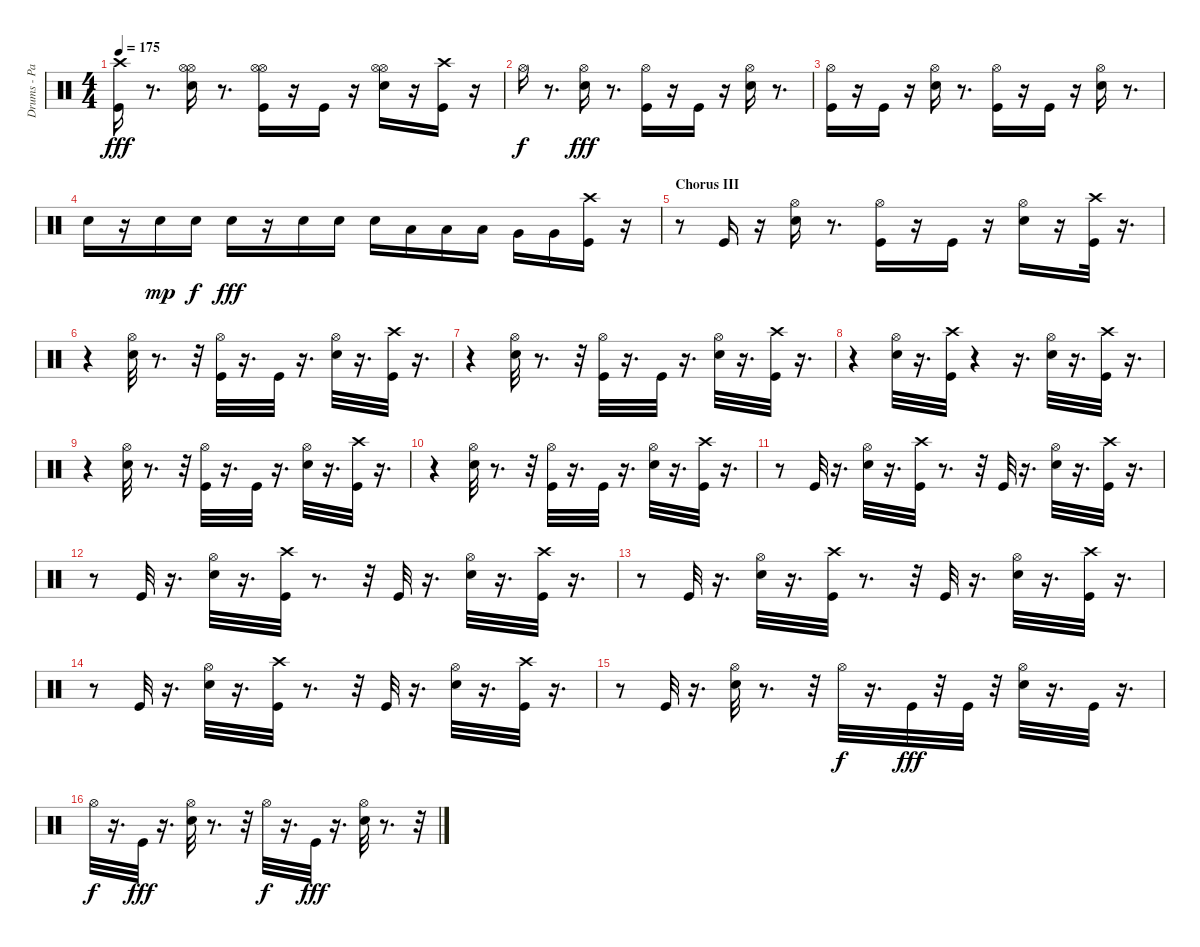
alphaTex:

\track ("Drums - Paice" "Drums - Pa") {instrument percussion}
\staff {score}
\articulation defaults
\ts (4 4)
\tempo 175
\clef neutral
\ks c
("Crash high (hit)" "Kick (hit)").16{dy fff} r.8{d} ("Snare (hit) 2" "Hi-Hat (open)" "Hi-Hat (open)").16 r.8{d} ("Hi-Hat (open)" "Kick (hit)" "Hi-Hat (open)").16 r.16 "Kick (hit)".16 r.16 ("Hi-Hat (open)" "Hi-Hat (open)" "Snare (hit) 2").16 r.16 ("Crash high (hit)" "Kick (hit)").16 r.16 |
"Hi-Hat (open)".16{dy f} r.8{d} ("Hi-Hat (open)" "Snare (hit) 2").16{dy fff} r.8{d} ("Kick (hit)" "Hi-Hat (open)").16 r.16 "Kick (hit)".16 r.16 ("Snare (hit) 2" "Hi-Hat (open)").16 r.8{d} |
("Kick (hit)" "Hi-Hat (open)").16 r.16 "Kick (hit)".16 r.16 ("Snare (hit) 2" "Hi-Hat (open)").16 r.8{d} ("Kick (hit)" "Hi-Hat (open)").16 r.16 "Kick (hit)".16 r.16 ("Snare (hit) 2" "Hi-Hat (open)").16 r.8{d} |
"Snare (hit) 2".16 r.16 "Snare (hit) 2".16{dy mp} "Snare (hit) 2".16{dy f} "Snare (hit) 2".16{dy fff} r.16 "Snare (hit) 2".16 "Snare (hit) 2".16 "Snare (hit) 2".16 "Low Tom (hit)".16 "Low Tom (hit)".16 "Low Tom (hit)".16 "Very Low Tom (hit)".16 "Very Low Tom (hit)".16 ("Kick (hit)" "Crash high (hit)").16 r.16 |
\section ("" "Chorus III")
r.8 "Kick (hit)".16 r.16 ("Hi-Hat (open)" "Snare (hit) 2").16 r.8{d} ("Kick (hit)" "Hi-Hat (open)").16 r.16 "Kick (hit)".16 r.16 ("Snare (hit) 2" "Hi-Hat (open)").16 r.16 ("Crash high (hit)" "Kick (hit)").32 r.16{d} |
r.4 ("Snare (hit) 2" "Hi-Hat (open)").32 r.8{d} r.32 ("Hi-Hat (open)" "Kick (hit)").32 r.16{d} "Kick (hit)".32 r.16{d} ("Hi-Hat (open)" "Snare (hit) 2").32 r.16{d} ("Kick (hit)" "Crash high (hit)").32 r.16{d} |
r.4 ("Snare (hit) 2" "Hi-Hat (open)").32 r.8{d} r.32 ("Kick (hit)" "Hi-Hat (open)").32 r.16{d} "Kick (hit)".32 r.16{d} ("Hi-Hat (open)" "Snare (hit) 2").32 r.16{d} ("Crash high (hit)" "Kick (hit)").32 r.16{d} |
r.4 ("Hi-Hat (open)" "Snare (hit) 2").32 r.16{d} ("Kick (hit)" "Crash high (hit)").32 r.4 r.16{d} ("Snare (hit) 2" "Hi-Hat (open)").32 r.16{d} ("Kick (hit)" "Crash high (hit)").32 r.16{d} |
r.4 ("Hi-Hat (open)" "Snare (hit) 2").32 r.8{d} r.32 ("Hi-Hat (open)" "Kick (hit)").32 r.16{d} "Kick (hit)".32 r.16{d} ("Snare (hit) 2" "Hi-Hat (open)").32 r.16{d} ("Crash high (hit)" "Kick (hit)").32 r.16{d} |
r.4 ("Hi-Hat (open)" "Snare (hit) 2").32 r.8{d} r.32 ("Hi-Hat (open)" "Kick (hit)").32 r.16{d} "Kick (hit)".32 r.16{d} ("Snare (hit) 2" "Hi-Hat (open)").32 r.16{d} ("Kick (hit)" "Crash high (hit)").32 r.16{d} |
r.8 "Kick (hit)".32 r.16{d} ("Hi-Hat (open)" "Snare (hit) 2").32 r.16{d} ("Crash high (hit)" "Kick (hit)").32 r.8{d} r.32 "Kick (hit)".32 r.16{d} ("Hi-Hat (open)" "Snare (hit) 2").32 r.16{d} ("Crash high (hit)" "Kick (hit)").32 r.16{d} |
r.8 "Kick (hit)".32 r.16{d} ("Snare (hit) 2" "Hi-Hat (open)").32 r.16{d} ("Kick (hit)" "Crash high (hit)").32 r.8{d} r.32 "Kick (hit)".32 r.16{d} ("Hi-Hat (open)" "Snare (hit) 2").32 r.16{d} ("Crash high (hit)" "Kick (hit)").32 r.16{d} |
r.8 "Kick (hit)".32 r.16{d} ("Hi-Hat (open)" "Snare (hit) 2").32 r.16{d} ("Crash high (hit)" "Kick (hit)").32 r.8{d} r.32 "Kick (hit)".32 r.16{d} ("Snare (hit) 2" "Hi-Hat (open)").32 r.16{d} ("Crash high (hit)" "Kick (hit)").32 r.16{d} |
r.8 "Kick (hit)".32 r.16{d} ("Snare (hit) 2" "Hi-Hat (open)").32 r.16{d} ("Crash high (hit)" "Kick (hit)").32 r.8{d} r.32 "Kick (hit)".32 r.16{d} ("Snare (hit) 2" "Hi-Hat (open)").32 r.16{d} ("Crash high (hit)" "Kick (hit)").32 r.16{d} |
r.8 "Kick (hit)".32 r.16{d} ("Snare (hit) 2" "Hi-Hat (open)").32 r.8{d} r.32 "Hi-Hat (open)".32{dy f} r.16{d} "Kick (hit)".32{dy fff} r.32 "Kick (hit)".32 r.32 ("Snare (hit) 2" "Hi-Hat (open)").32 r.16{d} "Kick (hit)".32 r.16{d} |
"Hi-Hat (open)".32{dy f} r.16{d} "Kick (hit)".32{dy fff} r.16{d} ("Snare (hit) 2" "Hi-Hat (open)").32 r.8{d} r.32 "Hi-Hat (open)".32{dy f} r.16{d} "Kick (hit)".32{dy fff} r.16{d} ("Snare (hit) 2" "Hi-Hat (open)").32 r.8{d} r.32
